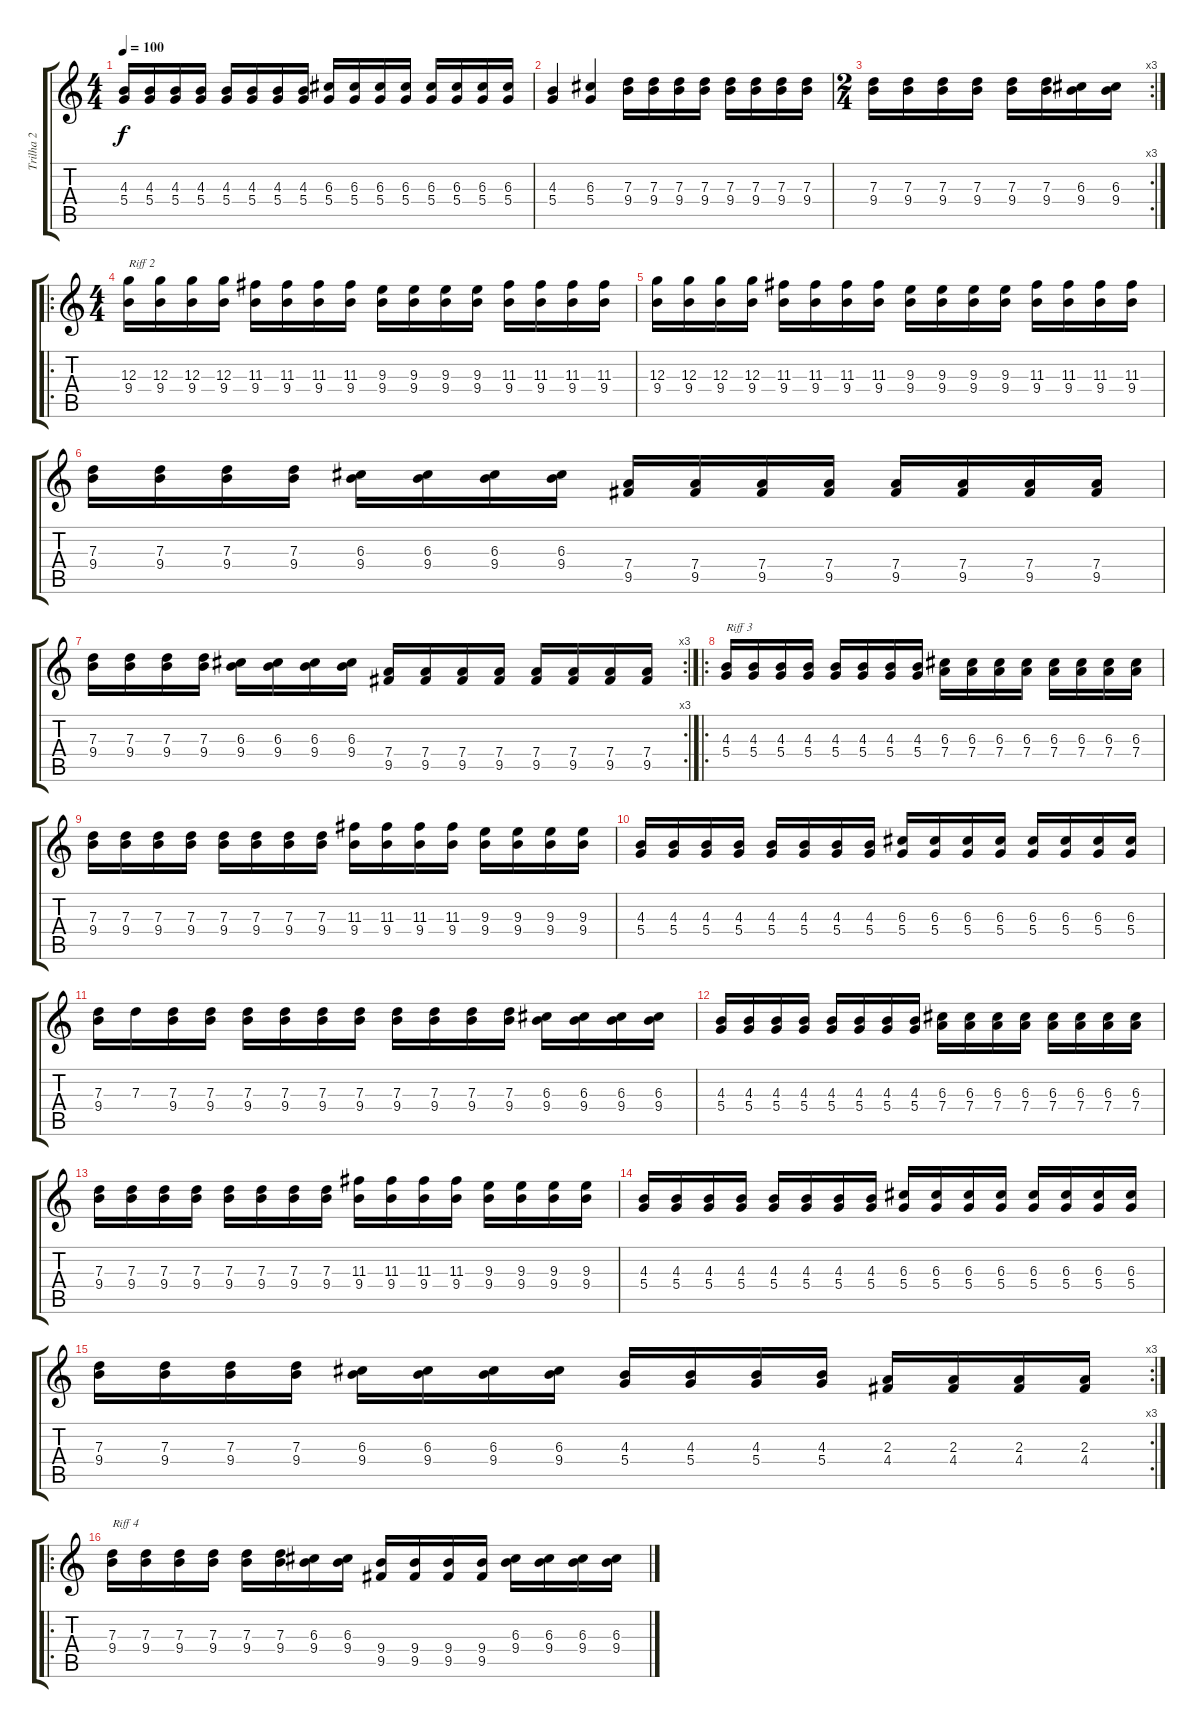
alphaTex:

\track ("Trilha 2" "Trilha 2") {instrument distortionguitar}
\staff {score tabs}
\tuning (E4 B3 G3 D3 A2 E2) {hide}
\ts (4 4)
\tempo 100
\clef g2
\ks c
(4.3 5.4).16{dy f} (4.3 5.4).16 (4.3 5.4).16 (4.3 5.4).16 (4.3 5.4).16 (4.3 5.4).16 (4.3 5.4).16 (4.3 5.4).16 (6.3 5.4).16 (6.3 5.4).16 (6.3 5.4).16 (6.3 5.4).16 (6.3 5.4).16 (6.3 5.4).16 (6.3 5.4).16 (6.3 5.4).16 |
(4.3 5.4).4 (6.3 5.4).4 (7.3 9.4).16 (7.3 9.4).16 (7.3 9.4).16 (7.3 9.4).16 (7.3 9.4).16 (7.3 9.4).16 (7.3 9.4).16 (7.3 9.4).16 |
\rc 3
\ts (2 4)
(7.3 9.4).16 (7.3 9.4).16 (7.3 9.4).16 (7.3 9.4).16 (7.3 9.4).16 (7.3 9.4).16 (6.3 9.4).16 (6.3 9.4).16 |
\ro
\ts (4 4)
(12.3 9.4).16{txt "Riff 2"} (12.3 9.4).16 (12.3 9.4).16 (12.3 9.4).16 (11.3 9.4).16 (11.3 9.4).16 (11.3 9.4).16 (11.3 9.4).16 (9.3 9.4).16 (9.3 9.4).16 (9.3 9.4).16 (9.3 9.4).16 (11.3 9.4).16 (11.3 9.4).16 (11.3 9.4).16 (11.3 9.4).16 |
(12.3 9.4).16 (12.3 9.4).16 (12.3 9.4).16 (12.3 9.4).16 (11.3 9.4).16 (11.3 9.4).16 (11.3 9.4).16 (11.3 9.4).16 (9.3 9.4).16 (9.3 9.4).16 (9.3 9.4).16 (9.3 9.4).16 (11.3 9.4).16 (11.3 9.4).16 (11.3 9.4).16 (11.3 9.4).16 |
(7.3 9.4).16 (7.3 9.4).16 (7.3 9.4).16 (7.3 9.4).16 (6.3 9.4).16 (6.3 9.4).16 (6.3 9.4).16 (6.3 9.4).16 (7.4 9.5).16 (7.4 9.5).16 (7.4 9.5).16 (7.4 9.5).16 (7.4 9.5).16 (7.4 9.5).16 (7.4 9.5).16 (7.4 9.5).16 |
\rc 3
(7.3 9.4).16 (7.3 9.4).16 (7.3 9.4).16 (7.3 9.4).16 (6.3 9.4).16 (6.3 9.4).16 (6.3 9.4).16 (6.3 9.4).16 (7.4 9.5).16 (7.4 9.5).16 (7.4 9.5).16 (7.4 9.5).16 (7.4 9.5).16 (7.4 9.5).16 (7.4 9.5).16 (7.4 9.5).16 |
\ro
(4.3 5.4).16{txt "Riff 3"} (4.3 5.4).16 (4.3 5.4).16 (4.3 5.4).16 (4.3 5.4).16 (4.3 5.4).16 (4.3 5.4).16 (4.3 5.4).16 (6.3 7.4).16 (6.3 7.4).16 (6.3 7.4).16 (6.3 7.4).16 (6.3 7.4).16 (6.3 7.4).16 (6.3 7.4).16 (6.3 7.4).16 |
(7.3 9.4).16 (7.3 9.4).16 (7.3 9.4).16 (7.3 9.4).16 (7.3 9.4).16 (7.3 9.4).16 (7.3 9.4).16 (7.3 9.4).16 (11.3 9.4).16 (11.3 9.4).16 (11.3 9.4).16 (11.3 9.4).16 (9.3 9.4).16 (9.3 9.4).16 (9.3 9.4).16 (9.3 9.4).16 |
(4.3 5.4).16 (4.3 5.4).16 (4.3 5.4).16 (4.3 5.4).16 (4.3 5.4).16 (4.3 5.4).16 (4.3 5.4).16 (4.3 5.4).16 (6.3 5.4).16 (6.3 5.4).16 (6.3 5.4).16 (6.3 5.4).16 (6.3 5.4).16 (6.3 5.4).16 (6.3 5.4).16 (6.3 5.4).16 |
(7.3 9.4).16 7.3.16 (7.3 9.4).16 (7.3 9.4).16 (7.3 9.4).16 (7.3 9.4).16 (7.3 9.4).16 (7.3 9.4).16 (7.3 9.4).16 (7.3 9.4).16 (7.3 9.4).16 (7.3 9.4).16 (6.3 9.4).16 (6.3 9.4).16 (6.3 9.4).16 (6.3 9.4).16 |
(4.3 5.4).16 (4.3 5.4).16 (4.3 5.4).16 (4.3 5.4).16 (4.3 5.4).16 (4.3 5.4).16 (4.3 5.4).16 (4.3 5.4).16 (6.3 7.4).16 (6.3 7.4).16 (6.3 7.4).16 (6.3 7.4).16 (6.3 7.4).16 (6.3 7.4).16 (6.3 7.4).16 (6.3 7.4).16 |
(7.3 9.4).16 (7.3 9.4).16 (7.3 9.4).16 (7.3 9.4).16 (7.3 9.4).16 (7.3 9.4).16 (7.3 9.4).16 (7.3 9.4).16 (11.3 9.4).16 (11.3 9.4).16 (11.3 9.4).16 (11.3 9.4).16 (9.3 9.4).16 (9.3 9.4).16 (9.3 9.4).16 (9.3 9.4).16 |
(4.3 5.4).16 (4.3 5.4).16 (4.3 5.4).16 (4.3 5.4).16 (4.3 5.4).16 (4.3 5.4).16 (4.3 5.4).16 (4.3 5.4).16 (6.3 5.4).16 (6.3 5.4).16 (6.3 5.4).16 (6.3 5.4).16 (6.3 5.4).16 (6.3 5.4).16 (6.3 5.4).16 (6.3 5.4).16 |
\rc 3
(7.3 9.4).16 (7.3 9.4).16 (7.3 9.4).16 (7.3 9.4).16 (6.3 9.4).16 (6.3 9.4).16 (6.3 9.4).16 (6.3 9.4).16 (4.3 5.4).16 (4.3 5.4).16 (4.3 5.4).16 (4.3 5.4).16 (2.3 4.4).16 (2.3 4.4).16 (2.3 4.4).16 (2.3 4.4).16 |
\ro
(7.3 9.4).16{txt "Riff 4"} (7.3 9.4).16 (7.3 9.4).16 (7.3 9.4).16 (7.3 9.4).16 (7.3 9.4).16 (6.3 9.4).16 (6.3 9.4).16 (9.4 9.5).16 (9.4 9.5).16 (9.4 9.5).16 (9.4 9.5).16 (6.3 9.4).16 (6.3 9.4).16 (6.3 9.4).16 (6.3 9.4).16
